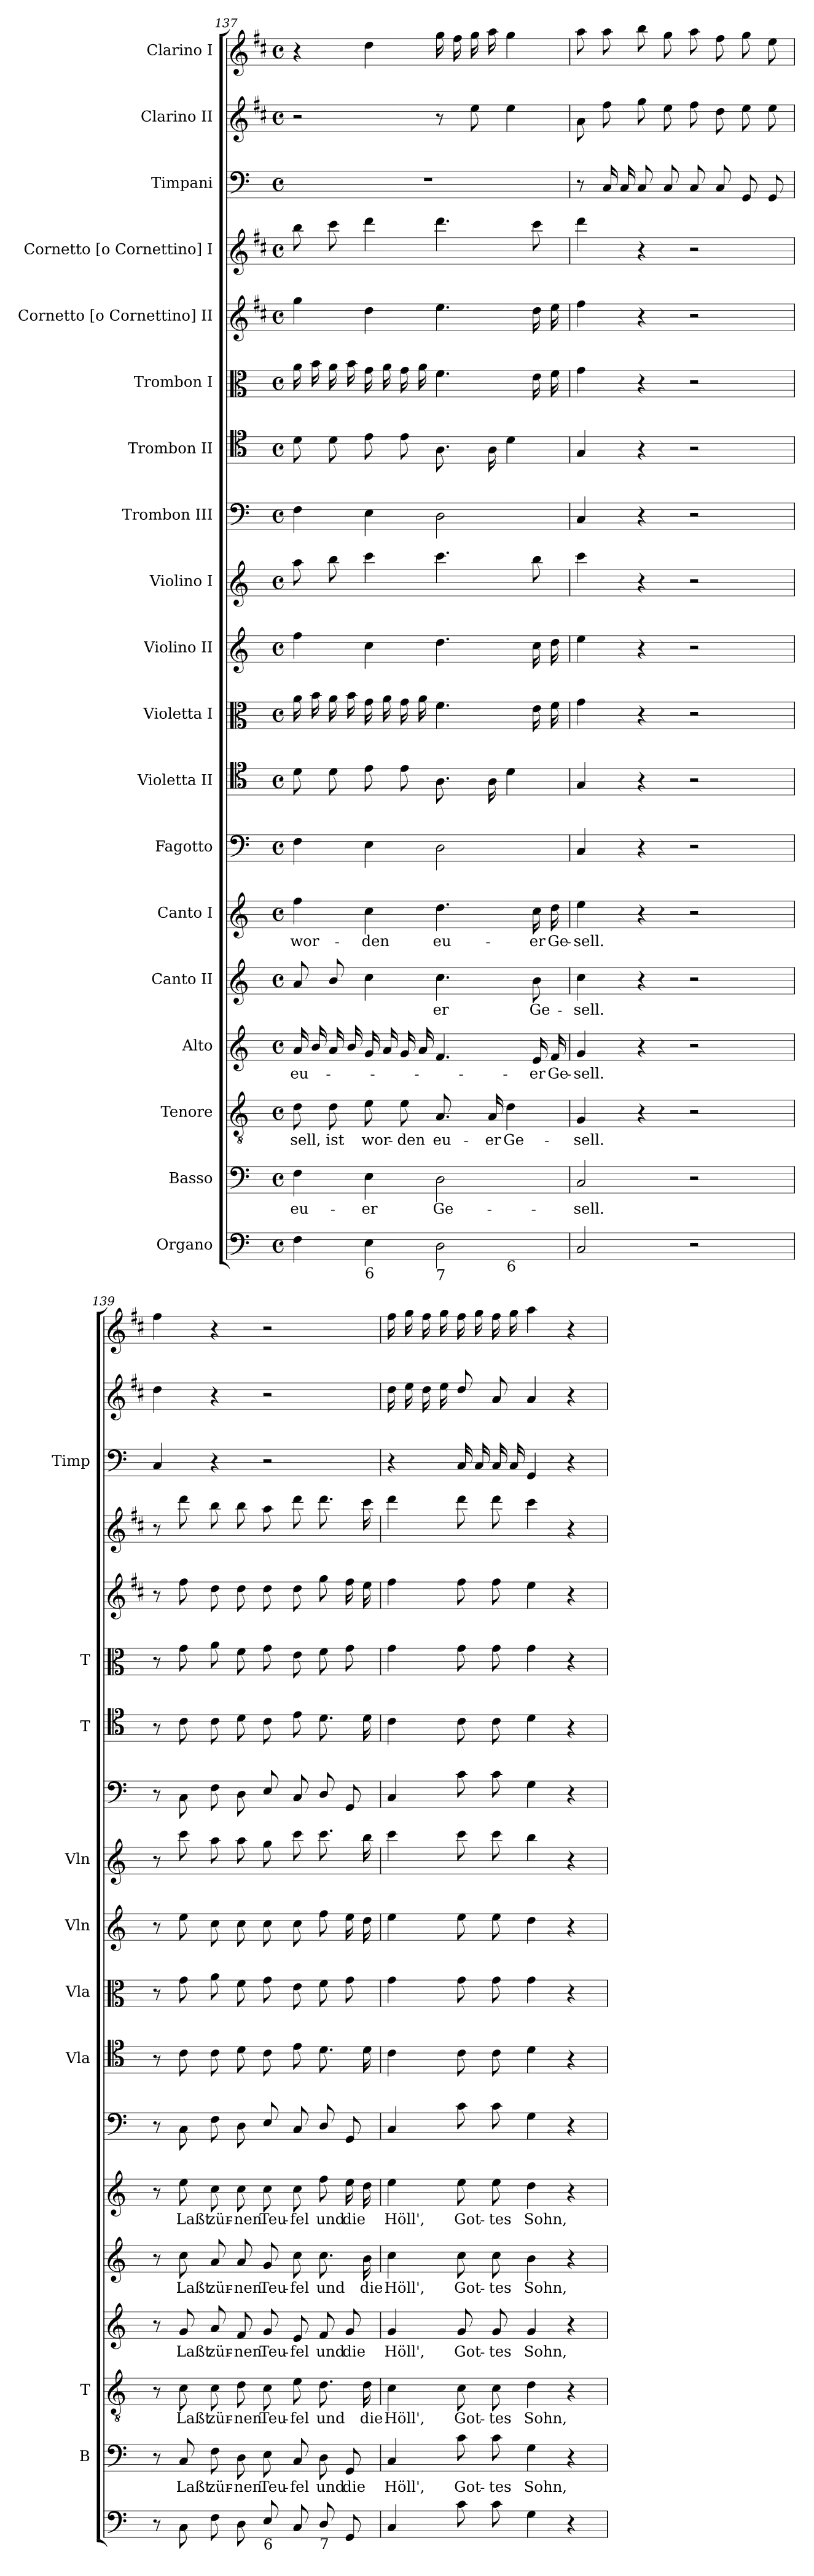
**kern	**kern	**text	**kern	**text	**kern	**text	**kern	**text	**kern	**text	**kern	**kern	**kern	**kern	**kern	**kern	**kern	**kern	**kern	**kern	**kern	**kern	**kern
*part19	*part18	*part18	*part17	*part17	*part16	*part16	*part15	*part15	*part14	*part14	*part13	*part12	*part11	*part10	*part9	*part8	*part7	*part6	*part5	*part4	*part3	*part2	*part1
*staff19	*staff18	*staff18	*staff17	*staff17	*staff16	*staff16	*staff15	*staff15	*staff14	*staff14	*staff13	*staff12	*staff11	*staff10	*staff9	*staff8	*staff7	*staff6	*staff5	*staff4	*staff3	*staff2	*staff1
*I"Organo	*I"Basso	*	*I"Tenore	*	*I"Alto	*	*I"Canto II	*	*I"Canto I	*	*I"Fagotto	*I"Violetta II	*I"Violetta I	*I"Violino II	*I"Violino I	*I"Trombon III	*I"Trombon II	*I"Trombon I	*I"Cornetto [o Cornettino] II	*I"Cornetto [o Cornettino] I	*I"Timpani	*I"Clarino II	*I"Clarino I
*	*I'B	*	*I'T	*	*	*	*	*	*	*	*	*I'Vla	*I'Vla	*I'Vln	*I'Vln	*	*I'T	*I'T	*	*	*I'Timp	*	*
!!LO:PB:g=z
*clefF4	*clefF4	*	*clefGv2	*	*clefG2	*	*clefG2	*	*clefG2	*	*clefF4	*clefC4	*clefC3	*clefG2	*clefG2	*clefF4	*clefC4	*clefC3	*clefG2	*clefG2	*clefF4	*clefG2	*clefG2
*	*	*	*ITrd7c12	*	*	*	*	*	*	*	*	*	*	*	*	*	*	*	*ITrd1c2	*ITrd1c2	*	*ITrd1c2	*ITrd1c2
*k[]	*k[]	*	*k[]	*	*k[]	*	*k[]	*	*k[]	*	*k[]	*k[]	*k[]	*k[]	*k[]	*k[]	*k[]	*k[]	*k[]	*k[]	*k[]	*k[]	*k[]
*C:	*C:	*	*C:	*	*C:	*	*C:	*	*C:	*	*C:	*C:	*C:	*C:	*C:	*C:	*C:	*C:	*C:	*C:	*C:	*C:	*C:
*M4/4	*M4/4	*	*M4/4	*	*M4/4	*	*M4/4	*	*M4/4	*	*M4/4	*M4/4	*M4/4	*M4/4	*M4/4	*M4/4	*M4/4	*M4/4	*M4/4	*M4/4	*M4/4	*M4/4	*M4/4
*met(c)	*met(c)	*	*met(c)	*	*met(c)	*	*met(c)	*	*met(c)	*	*met(c)	*met(c)	*met(c)	*met(c)	*met(c)	*met(c)	*met(c)	*met(c)	*met(c)	*met(c)	*met(c)	*met(c)	*met(c)
=137	=137	=137	=137	=137	=137	=137	=137	=137	=137	=137	=137	=137	=137	=137	=137	=137	=137	=137	=137	=137	=137	=137	=137
!	!	!LO:LY:b	!	!LO:LY:b	!	!LO:LY:b	!	!	!	!LO:LY:b	!	!	!	!	!	!	!	!	!	!	!	!	!
*^	*	*	*	*	*	*	*	*	*	*	*	*	*	*	*	*	*	*	*	*	*	*	*
4F\	2.ryy	4F\	eu-	8D\	-sell,	16a/	eu-	8a/	.	4ff\	wor-	4F\	8d\	16a\	4ff\	8aa\	4F\	8d\	16a\	4ff\	8aa\	1r	2r	4r
.	.	.	.	.	.	16b/	.	.	.	.	.	.	.	16b\	.	.	.	.	16b\	.	.	.	.	.
!	!	!	!	!	!LO:LY:b	!	!	!	!	!	!	!	!	!	!	!	!	!	!	!	!	!	!	!
.	.	.	.	8D\	ist	16a/	.	8b/	.	.	.	.	8d\	16a\	.	8bb\	.	8d\	16a\	.	8bb\	.	.	.
.	.	.	.	.	.	16b/	.	.	.	.	.	.	.	16b\	.	.	.	.	16b\	.	.	.	.	.
!LO:TX:b:t=6	!	!	!	!	!	!	!	!	!	!	!	!	!	!	!	!	!	!	!	!	!	!	!	!
!	!	!	!LO:LY:b	!	!LO:LY:b	!	!	!	!	!	!LO:LY:b	!	!	!	!	!	!	!	!	!	!	!	!	!
4E\	.	4E\	-er	8E\	wor-	16g/	.	4cc\	.	4cc\	-den	4E\	8e\	16g\	4cc\	4ccc\	4E\	8e\	16g\	4cc\	4ccc\	.	.	4cc\
.	.	.	.	.	.	16a/	.	.	.	.	.	.	.	16a\	.	.	.	.	16a\	.	.	.	.	.
!	!	!	!	!	!LO:LY:b	!	!	!	!	!	!	!	!	!	!	!	!	!	!	!	!	!	!	!
.	.	.	.	8E\	-den	16g/	.	.	.	.	.	.	8e\	16g\	.	.	.	8e\	16g\	.	.	.	.	.
.	.	.	.	.	.	16a/	.	.	.	.	.	.	.	16a\	.	.	.	.	16a\	.	.	.	.	.
!LO:TX:b:t=7	!	!	!	!	!	!	!	!	!	!	!	!	!	!	!	!	!	!	!	!	!	!	!	!
!	!	!	!LO:LY:b	!	!LO:LY:b	!	!	!	!LO:LY:b	!	!LO:LY:b	!	!	!	!	!	!	!	!	!	!	!	!	!
2D\	.	2D\	Ge-	8.AA/	eu-	4.f/	.	4.cc\	-er	4.dd\	eu-	2D\	8.A\	4.f\	4.dd\	4.ccc\	2D\	8.A\	4.f\	4.dd\	4.ccc\	.	8r	16ff\
.	.	.	.	.	.	.	.	.	.	.	.	.	.	.	.	.	.	.	.	.	.	.	.	16ee\
.	.	.	.	.	.	.	.	.	.	.	.	.	.	.	.	.	.	.	.	.	.	.	8dd\	16ff\
!	!	!	!	!	!LO:LY:b	!	!	!	!	!	!	!	!	!	!	!	!	!	!	!	!	!	!	!
.	.	.	.	16AA/	-er	.	.	.	.	.	.	.	16A\	.	.	.	.	16A\	.	.	.	.	.	16gg\
!	!LO:TX:b:t=6	!	!	!	!	!	!	!	!	!	!	!	!	!	!	!	!	!	!	!	!	!	!	!
!	!	!	!	!	!LO:LY:b	!	!	!	!	!	!	!	!	!	!	!	!	!	!	!	!	!	!	!
.	4ryy	.	.	4D\	Ge-	.	.	.	.	.	.	.	4d\	.	.	.	.	4d\	.	.	.	.	4dd\	4ff\
!	!	!	!	!	!	!	!LO:LY:b	!	!LO:LY:b	!	!LO:LY:b	!	!	!	!	!	!	!	!	!	!	!	!	!
.	.	.	.	.	.	16e/	-er	8b\	Ge-	16cc\	-er	.	.	16e\	16cc\	8bb\	.	.	16e\	16cc\	8bb\	.	.	.
!	!	!	!	!	!	!	!LO:LY:b	!	!	!	!LO:LY:b	!	!	!	!	!	!	!	!	!	!	!	!	!
.	.	.	.	.	.	16f/	Ge-	.	.	16dd\	Ge-	.	.	16f\	16dd\	.	.	.	16f\	16dd\	.	.	.	.
=138	=138	=138	=138	=138	=138	=138	=138	=138	=138	=138	=138	=138	=138	=138	=138	=138	=138	=138	=138	=138	=138	=138	=138	=138
!	!	!	!LO:LY:b	!	!LO:LY:b	!	!LO:LY:b	!	!LO:LY:b	!	!LO:LY:b	!	!	!	!	!	!	!	!	!	!	!	!	!
*v	*v	*	*	*	*	*	*	*	*	*	*	*	*	*	*	*	*	*	*	*	*	*	*	*
2C/	2C/	-sell.	4GG/	-sell.	4g/	-sell.	4cc\	-sell.	4ee\	-sell.	4C/	4G/	4g\	4ee\	4ccc\	4C/	4G/	4g\	4ee\	4ccc\	8r	8g\	8gg\
.	.	.	.	.	.	.	.	.	.	.	.	.	.	.	.	.	.	.	.	.	16C/	8ee\	8gg\
.	.	.	.	.	.	.	.	.	.	.	.	.	.	.	.	.	.	.	.	.	16C/	.	.
.	.	.	4r	.	4r	.	4r	.	4r	.	4r	4r	4r	4r	4r	4r	4r	4r	4r	4r	8C/	8ff\	8aa\
.	.	.	.	.	.	.	.	.	.	.	.	.	.	.	.	.	.	.	.	.	8C/	8dd\	8ff\
2r	2r	.	2r	.	2r	.	2r	.	2r	.	2r	2r	2r	2r	2r	2r	2r	2r	2r	2r	8C/	8ee\	8gg\
.	.	.	.	.	.	.	.	.	.	.	.	.	.	.	.	.	.	.	.	.	8C/	8cc\	8ee\
.	.	.	.	.	.	.	.	.	.	.	.	.	.	.	.	.	.	.	.	.	8GG/	8dd\	8ff\
.	.	.	.	.	.	.	.	.	.	.	.	.	.	.	.	.	.	.	.	.	8GG/	8dd\	8dd\
=139	=139	=139	=139	=139	=139	=139	=139	=139	=139	=139	=139	=139	=139	=139	=139	=139	=139	=139	=139	=139	=139	=139	=139
8r	8r	.	8r	.	8r	.	8r	.	8r	.	8r	8r	8r	8r	8r	8r	8r	8r	8r	8r	4C/	4cc\	4ee\
!	!	!LO:LY:b	!	!LO:LY:b	!	!LO:LY:b	!	!LO:LY:b	!	!LO:LY:b	!	!	!	!	!	!	!	!	!	!	!	!	!
8C\	8C/	Laßt	8C\	Laßt	8g/	Laßt	8cc\	Laßt	8ee\	Laßt	8C\	8c\	8g\	8ee\	8ccc\	8C\	8c\	8g\	8ee\	8ccc\	.	.	.
!	!	!LO:LY:b	!	!LO:LY:b	!	!LO:LY:b	!	!LO:LY:b	!	!LO:LY:b	!	!	!	!	!	!	!	!	!	!	!	!	!
8F\	8F\	zür-	8C\	zür-	8a/	zür-	8a/	zür-	8cc\	zür-	8F\	8c\	8a\	8cc\	8aa\	8F\	8c\	8a\	8cc\	8aa\	4r	4r	4r
!	!	!LO:LY:b	!	!LO:LY:b	!	!LO:LY:b	!	!LO:LY:b	!	!LO:LY:b	!	!	!	!	!	!	!	!	!	!	!	!	!
8D\	8D\	-nen	8D\	-nen	8f/	-nen	8a/	-nen	8cc\	-nen	8D\	8d\	8f\	8cc\	8aa\	8D\	8d\	8f\	8cc\	8aa\	.	.	.
!LO:TX:b:t=6	!	!	!	!	!	!	!	!	!	!	!	!	!	!	!	!	!	!	!	!	!	!	!
!	!	!LO:LY:b	!	!LO:LY:b	!	!LO:LY:b	!	!LO:LY:b	!	!LO:LY:b	!	!	!	!	!	!	!	!	!	!	!	!	!
8E/	8E\	Teu-	8C\	Teu-	8g/	Teu-	8g/	Teu-	8cc\	Teu-	8E/	8c\	8g\	8cc\	8gg\	8E/	8c\	8g\	8cc\	8gg\	2r	2r	2r
!	!	!LO:LY:b	!	!LO:LY:b	!	!LO:LY:b	!	!LO:LY:b	!	!LO:LY:b	!	!	!	!	!	!	!	!	!	!	!	!	!
8C/	8C/	-fel	8E\	-fel	8e/	-fel	8cc\	-fel	8cc\	-fel	8C/	8e\	8e\	8cc\	8ccc\	8C/	8e\	8e\	8cc\	8ccc\	.	.	.
!LO:TX:b:t=7	!	!	!	!	!	!	!	!	!	!	!	!	!	!	!	!	!	!	!	!	!	!	!
!	!	!LO:LY:b	!	!LO:LY:b	!	!LO:LY:b	!	!LO:LY:b	!	!LO:LY:b	!	!	!	!	!	!	!	!	!	!	!	!	!
8D/	8D\	und	8.D\	und	8f/	und	8.cc\	und	8ff\	und	8D/	8.d\	8f\	8ff\	8.ccc\	8D/	8.d\	8f\	8ff\	8.ccc\	.	.	.
!	!	!LO:LY:b	!	!	!	!LO:LY:b	!	!	!	!LO:LY:b	!	!	!	!	!	!	!	!	!	!	!	!	!
8GG/	8GG/	die	.	.	8g/	die	.	.	16ee\	die	8GG/	.	8g\	16ee\	.	8GG/	.	8g\	16ee\	.	.	.	.
!	!	!	!	!LO:LY:b	!	!	!	!LO:LY:b	!	!	!	!	!	!	!	!	!	!	!	!	!	!	!
.	.	.	16D\	die	.	.	16b\	die	16dd\	.	.	16d\	.	16dd\	16bb\	.	16d\	.	16dd\	16bb\	.	.	.
=140	=140	=140	=140	=140	=140	=140	=140	=140	=140	=140	=140	=140	=140	=140	=140	=140	=140	=140	=140	=140	=140	=140	=140
!	!	!LO:LY:b	!	!LO:LY:b	!	!LO:LY:b	!	!LO:LY:b	!	!LO:LY:b	!	!	!	!	!	!	!	!	!	!	!	!	!
4C/	4C/	Höll',	4C\	Höll',	4g/	Höll',	4cc\	Höll',	4ee\	Höll',	4C/	4c\	4g\	4ee\	4ccc\	4C/	4c\	4g\	4ee\	4ccc\	4r	16cc\	16ee\
.	.	.	.	.	.	.	.	.	.	.	.	.	.	.	.	.	.	.	.	.	.	16dd\	16ff\
.	.	.	.	.	.	.	.	.	.	.	.	.	.	.	.	.	.	.	.	.	.	16cc\	16ee\
.	.	.	.	.	.	.	.	.	.	.	.	.	.	.	.	.	.	.	.	.	.	16dd\	16ff\
!	!	!LO:LY:b	!	!LO:LY:b	!	!LO:LY:b	!	!LO:LY:b	!	!LO:LY:b	!	!	!	!	!	!	!	!	!	!	!	!	!
8c\	8c\	Got-	8C\	Got-	8g/	Got-	8cc\	Got-	8ee\	Got-	8c\	8c\	8g\	8ee\	8ccc\	8c\	8c\	8g\	8ee\	8ccc\	16C/	8cc/	16ee\
.	.	.	.	.	.	.	.	.	.	.	.	.	.	.	.	.	.	.	.	.	16C/	.	16ff\
!	!	!LO:LY:b	!	!LO:LY:b	!	!LO:LY:b	!	!LO:LY:b	!	!LO:LY:b	!	!	!	!	!	!	!	!	!	!	!	!	!
8c\	8c\	-tes	8C\	-tes	8g/	-tes	8cc\	-tes	8ee\	-tes	8c\	8c\	8g\	8ee\	8ccc\	8c\	8c\	8g\	8ee\	8ccc\	16C/	8g/	16ee\
.	.	.	.	.	.	.	.	.	.	.	.	.	.	.	.	.	.	.	.	.	16C/	.	16ff\
!	!	!LO:LY:b	!	!LO:LY:b	!	!LO:LY:b	!	!LO:LY:b	!	!LO:LY:b	!	!	!	!	!	!	!	!	!	!	!	!	!
4G\	4G\	Sohn,	4D\	Sohn,	4g/	Sohn,	4b\	Sohn,	4dd\	Sohn,	4G\	4d\	4g\	4dd\	4bb\	4G\	4d\	4g\	4dd\	4bb\	4GG/	4g/	4gg\
4r	4r	.	4r	.	4r	.	4r	.	4r	.	4r	4r	4r	4r	4r	4r	4r	4r	4r	4r	4r	4r	4r
=	=	=	=	=	=	=	=	=	=	=	=	=	=	=	=	=	=	=	=	=	=	=	=
*-	*-	*-	*-	*-	*-	*-	*-	*-	*-	*-	*-	*-	*-	*-	*-	*-	*-	*-	*-	*-	*-	*-	*-
